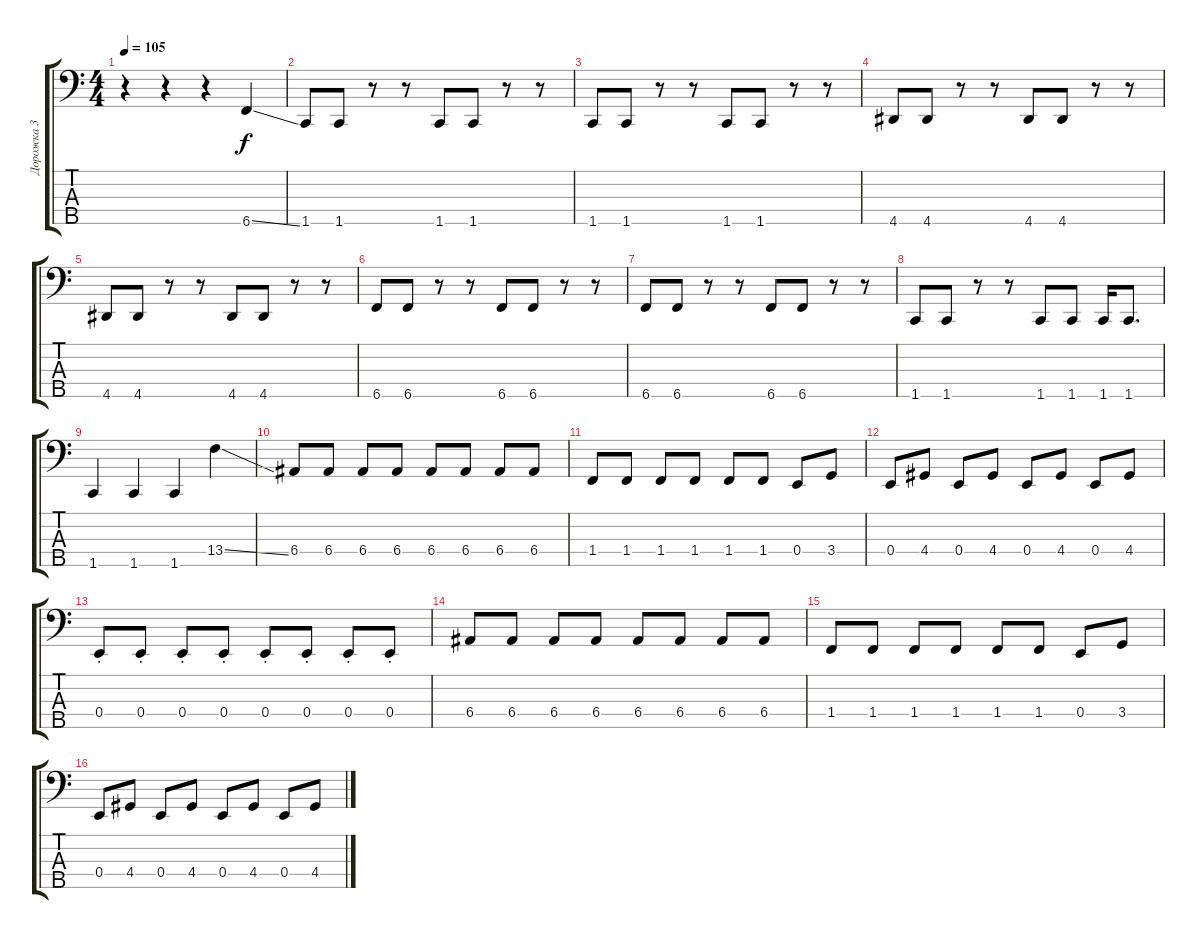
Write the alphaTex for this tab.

\track ("Дорожка 3" "Дорожка 3") {instrument electricbassfinger}
\staff {score tabs}
\tuning (G2 D2 A1 E1 B0) {hide}
\ts (4 4)
\tempo 105
\clef f4
\ks c
r.4{dy f} r.4 r.4 6.5{ss}.4 |
1.5.8 1.5.8 r.8 r.8 1.5.8 1.5.8 r.8 r.8 |
1.5.8 1.5.8 r.8 r.8 1.5.8 1.5.8 r.8 r.8 |
4.5.8 4.5.8 r.8 r.8 4.5.8 4.5.8 r.8 r.8 |
4.5.8 4.5.8 r.8 r.8 4.5.8 4.5.8 r.8 r.8 |
6.5.8 6.5.8 r.8 r.8 6.5.8 6.5.8 r.8 r.8 |
6.5.8 6.5.8 r.8 r.8 6.5.8 6.5.8 r.8 r.8 |
1.5.8 1.5.8 r.8 r.8 1.5.8 1.5.8 1.5.16 1.5.8{d} |
1.5.4 1.5.4 1.5.4 13.4{ss}.4 |
6.4.8 6.4.8 6.4.8 6.4.8 6.4.8 6.4.8 6.4.8 6.4.8 |
1.4.8 1.4.8 1.4.8 1.4.8 1.4.8 1.4.8 0.4.8 3.4.8 |
0.4.8 4.4.8 0.4.8 4.4.8 0.4.8 4.4.8 0.4.8 4.4.8 |
0.4{st}.8 0.4{st}.8 0.4{st}.8 0.4{st}.8 0.4{st}.8 0.4{st}.8 0.4{st}.8 0.4{st}.8 |
6.4.8 6.4.8 6.4.8 6.4.8 6.4.8 6.4.8 6.4.8 6.4.8 |
1.4.8 1.4.8 1.4.8 1.4.8 1.4.8 1.4.8 0.4.8 3.4.8 |
0.4.8 4.4.8 0.4.8 4.4.8 0.4.8 4.4.8 0.4.8 4.4.8
